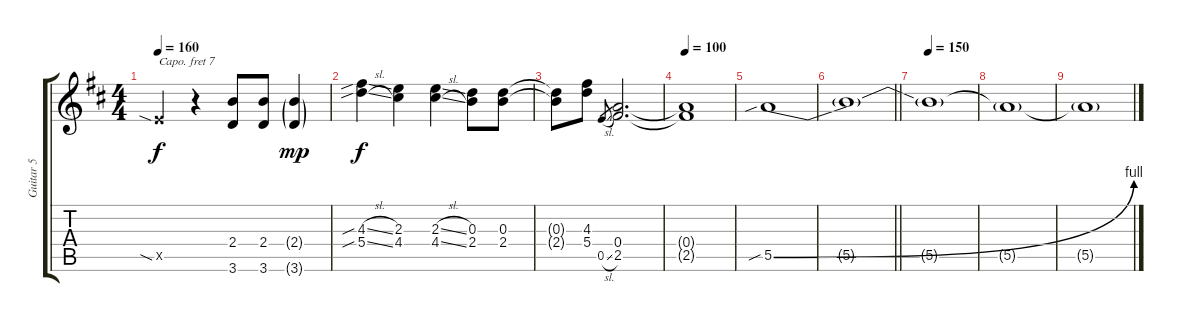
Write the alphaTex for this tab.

\track ("Guitar 5" "Guitar 5") {instrument acousticguitarsteel}
\staff {score tabs}
\capo 7
\tuning (E4 B3 G3 D3 A2 E2) {hide}
\ts (4 4)
\tempo 160
\clef g2
\ks d
0.5{sia x}.4{dy f} r.4 (2.4 3.6).8 (2.4 3.6).8 (2.4{g} 3.6{g}).4{dy mp} |
(4.3{sib sl} 5.4{sib sl}).4{dy f} (2.3 4.4).4 (2.3{sl} 4.4{sl}).4 (0.3 2.4).8 (0.3 2.4).8 |
(0.3{t} 2.4{t}).8 (4.3 5.4).8 0.5{sl}.8{gr} (0.4 2.5).2{d} |
\tempo 100
(0.4{t} 2.5{t}).1 |
5.5{be (bend 0 0 60 4) sib}.1{volume 0} |
\barLineRight lightlight
5.5{t}.1 |
\tempo 150
5.5{t}.1 |
5.5{t}.1 |
5.5{t}.1
